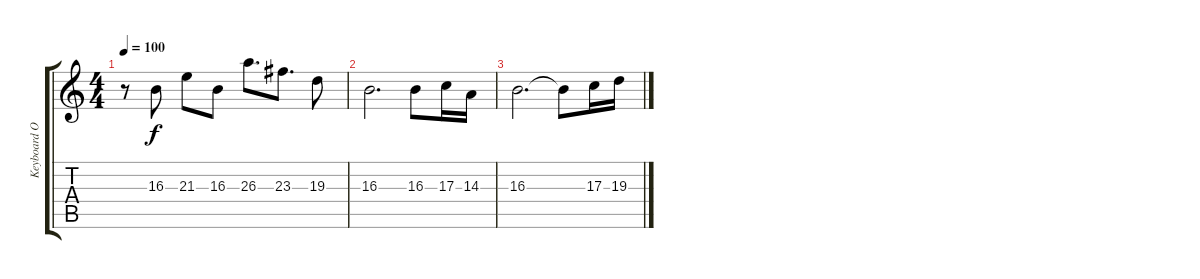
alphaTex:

\track ("Keyboard Octaver" "Keyboard O") {instrument stringensemble1}
\staff {score tabs}
\tuning (E4 B3 G3 D3 A2 E2) {hide}
\ts (4 4)
\tempo 100
\clef g2
\ks c
r.8{dy f} 16.3.8 21.3.8 16.3.8 26.3.8{d} 23.3.8{d} 19.3.8 |
16.3.2{d} 16.3.8 17.3.16 14.3.16 |
16.3.2{d} 16.3{t}.8 17.3.16 19.3.16
